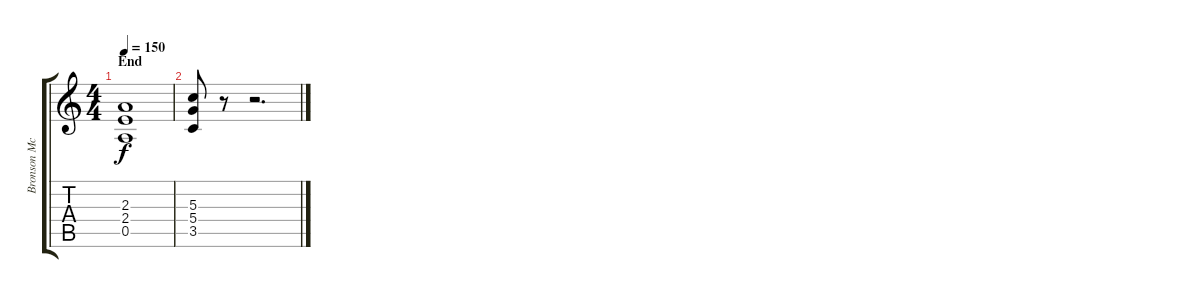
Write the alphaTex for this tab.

\track ("Bronson McDowall (Guitar)" "Bronson Mc") {instrument distortionguitar}
\staff {score tabs}
\tuning (E4 B3 G3 D3 A2 E2) {hide}
\ts (4 4)
\section ("" "End")
\tempo 150
\clef g2
\ks c
(2.3 2.4 0.5).1{dy f} |
(5.3 5.4 3.5).8 r.8 r.2{d}
